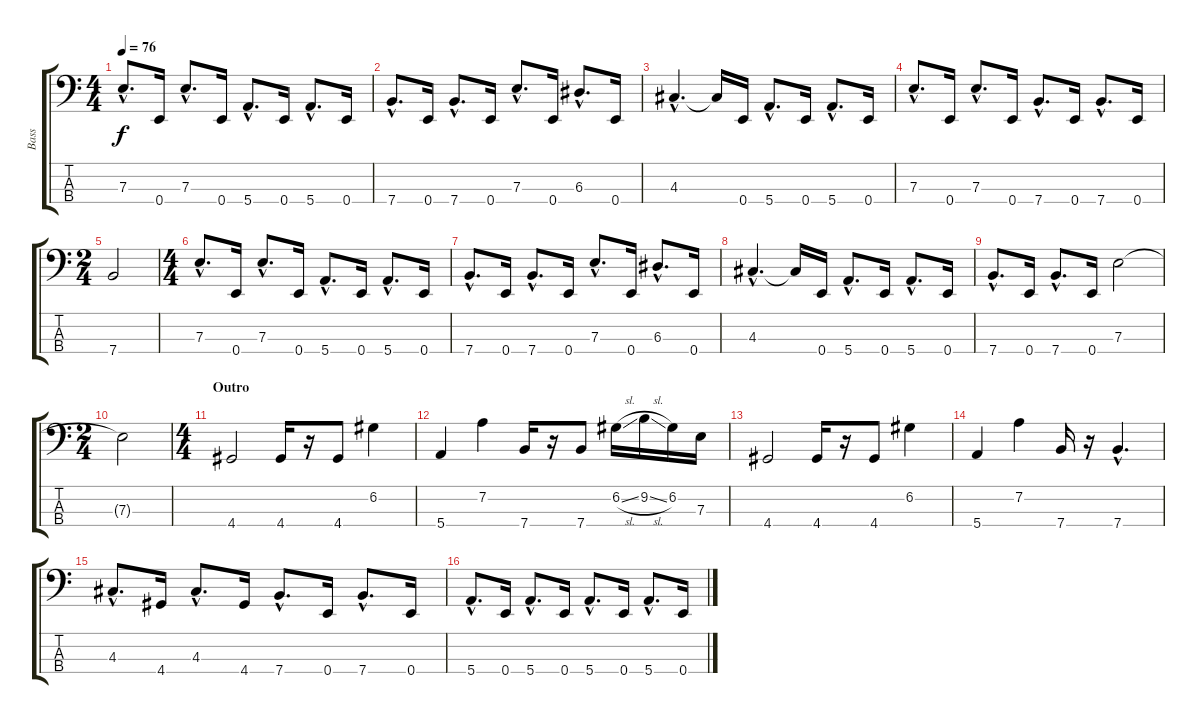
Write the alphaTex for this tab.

\track ("Bass" "Bass") {instrument electricbassfinger}
\staff {score tabs}
\tuning (G2 D2 A1 E1) {hide}
\ts (4 4)
\section ("" "")
\tempo 76
\clef f4
\ks c
7.3{hac}.8{d dy f} 0.4.16 7.3{hac}.8{d} 0.4.16 5.4{hac}.8{d} 0.4.16 5.4{hac}.8{d} 0.4.16 |
7.4{hac}.8{d} 0.4.16 7.4{hac}.8{d} 0.4.16 7.3{hac}.8{d} 0.4.16 6.3{hac}.8{d} 0.4.16 |
4.3{hac}.4{d} 4.3{t}.16 0.4.16 5.4{hac}.8{d} 0.4.16 5.4{hac}.8{d} 0.4.16 |
7.3{hac}.8{d} 0.4.16 7.3{hac}.8{d} 0.4.16 7.4{hac}.8{d} 0.4.16 7.4{hac}.8{d} 0.4.16 |
\ts (2 4)
7.4.2 |
\ts (4 4)
7.3{hac}.8{d} 0.4.16 7.3{hac}.8{d} 0.4.16 5.4{hac}.8{d} 0.4.16 5.4{hac}.8{d} 0.4.16 |
7.4{hac}.8{d} 0.4.16 7.4{hac}.8{d} 0.4.16 7.3{hac}.8{d} 0.4.16 6.3{hac}.8{d} 0.4.16 |
4.3{hac}.4{d} 4.3{t}.16 0.4.16 5.4{hac}.8{d} 0.4.16 5.4{hac}.8{d} 0.4.16 |
7.4{hac}.8{d} 0.4.16 7.4{hac}.8{d} 0.4.16 7.3.2 |
\ts (2 4)
7.3{t}.2 |
\ts (4 4)
\section ("" "Outro")
4.4.2 4.4.16 r.16 4.4.8 6.2.4 |
5.4.4 7.2.4 7.4.16 r.16 7.4.8 6.2{sl}.16 9.2{sl}.16 6.2.16 7.3.16 |
4.4.2 4.4.16 r.16 4.4.8 6.2.4 |
5.4.4 7.2.4 7.4.16 r.16 7.4{hac}.4{d} |
4.3{hac}.8{d} 4.4.16 4.3{hac}.8{d} 4.4.16 7.4{hac}.8{d} 0.4.16 7.4{hac}.8{d} 0.4.16 |
5.4{hac}.8{d} 0.4.16 5.4{hac}.8{d} 0.4.16 5.4{hac}.8{d} 0.4.16 5.4{hac}.8{d} 0.4.16
